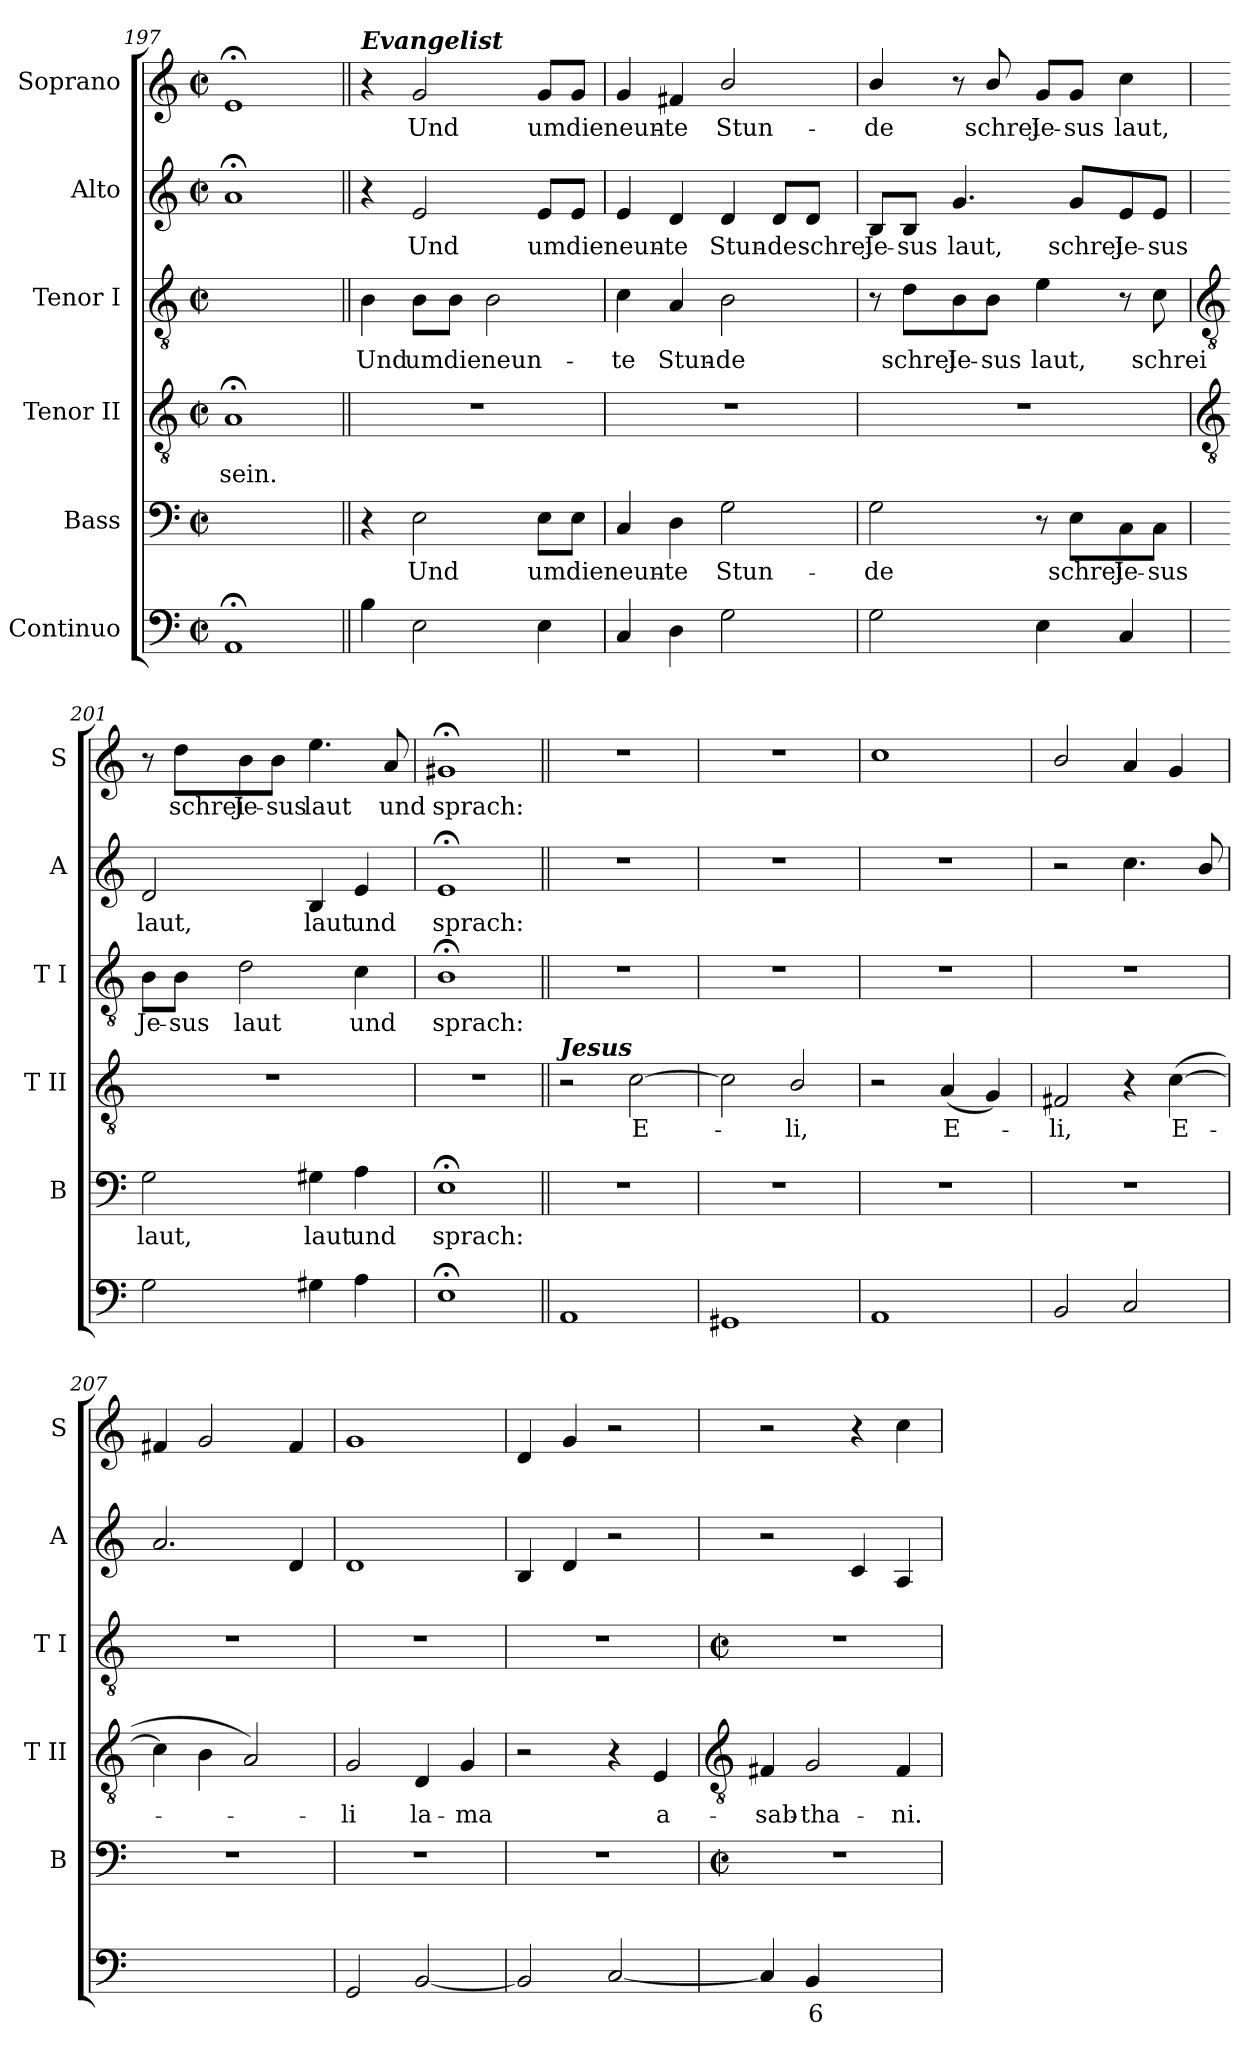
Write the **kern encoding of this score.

**kern	**text	**kern	**text	**kern	**text	**kern	**text	**kern	**text	**kern	**text
*part6	*part6	*part5	*part5	*part4	*part4	*part3	*part3	*part2	*part2	*part1	*part1
*staff6	*staff6	*staff5	*staff5	*staff4	*staff4	*staff3	*staff3	*staff2	*staff2	*staff1	*staff1
*I"Continuo	*	*I"Bass	*	*I"Tenor II	*	*I"Tenor I	*	*I"Alto	*	*I"Soprano	*
*	*	*I'B	*	*I'T II	*	*I'T I	*	*I'A	*	*I'S	*
!!LO:LB:g=z
*clefF4	*	*clefF4	*	*clefGv2	*	*clefGv2	*	*clefG2	*	*clefG2	*
*k[]	*	*k[]	*	*k[]	*	*k[]	*	*k[]	*	*k[]	*
*C:	*	*C:	*	*C:	*	*C:	*	*C:	*	*C:	*
*M2/2	*	*M2/2	*	*M2/2	*	*M2/2	*	*M2/2	*	*M2/2	*
*met(c|)	*	*met(c|)	*	*met(c|)	*	*met(c|)	*	*met(c|)	*	*met(c|)	*
=197	=197	=197	=197	=197	=197	=197	=197	=197	=197	=197	=197
!	!	!	!	!	!LO:LY:b	!	!	!	!	!	!
1AA;<	.	1ryy	.	1A;<	sein.	1ryy	.	1a;<	.	1e;<	.
=198||	=198||	=198||	=198||	=198||	=198||	=198||	=198||	=198||	=198||	=198||	=198||
!	!	!	!	!	!	!	!	!	!	!LO:TX:a:Bi:t=Evangelist	!
!	!	!	!	!	!	!	!LO:LY:b	!	!	!	!
4B	.	4r	.	1r	.	4B	Und	4r	.	4r	.
!	!	!	!LO:LY:b	!	!	!	!LO:LY:b	!	!LO:LY:b	!	!LO:LY:b
2E	.	2E	Und	.	.	8B\L	um	2e	Und	2g	Und
!	!	!	!	!	!	!	!LO:LY:b	!	!	!	!
.	.	.	.	.	.	8B\J	die	.	.	.	.
!	!	!	!	!	!	!	!LO:LY:b	!	!	!	!
.	.	.	.	.	.	2B	neun-	.	.	.	.
!	!	!	!LO:LY:b	!	!	!	!	!	!LO:LY:b	!	!LO:LY:b
4E	.	8E\L	um	.	.	.	.	8e/L	um	8g/L	um
!	!	!	!LO:LY:b	!	!	!	!	!	!LO:LY:b	!	!LO:LY:b
.	.	8E\J	die	.	.	.	.	8e/J	die	8g/J	die
=199	=199	=199	=199	=199	=199	=199	=199	=199	=199	=199	=199
!	!	!	!LO:LY:b	!	!	!	!LO:LY:b	!	!LO:LY:b	!	!LO:LY:b
4C	.	4C	neun-	1r	.	4c	-te	4e	neun-	4g	neun-
!	!	!	!LO:LY:b	!	!	!	!LO:LY:b	!	!LO:LY:b	!	!LO:LY:b
4D	.	4D	-te	.	.	4A	Stun-	4d	-te	4f#X	-te
!	!	!	!LO:LY:b	!	!	!	!LO:LY:b	!	!LO:LY:b	!	!LO:LY:b
2G	.	2G	Stun-	.	.	2B	-de	4d	Stun-	2b/	Stun-
!	!	!	!	!	!	!	!	!	!LO:LY:b	!	!
.	.	.	.	.	.	.	.	8d/L	-de	.	.
!	!	!	!	!	!	!	!	!	!LO:LY:b	!	!
.	.	.	.	.	.	.	.	8d/J	schrei	.	.
=200	=200	=200	=200	=200	=200	=200	=200	=200	=200	=200	=200
!	!	!	!LO:LY:b	!	!	!	!	!	!LO:LY:b	!	!LO:LY:b
2G	.	2G	-de	1r	.	8r	.	8B/L	Je-	4b/	-de
!	!	!	!	!	!	!	!LO:LY:b	!	!LO:LY:b	!	!
.	.	.	.	.	.	8d\L	schrei	8B/J	-sus	.	.
!	!	!	!	!	!	!	!LO:LY:b	!	!LO:LY:b	!	!
.	.	.	.	.	.	8B\	Je-	4.g	laut,	8r	.
!	!	!	!	!	!	!	!LO:LY:b	!	!	!	!LO:LY:b
.	.	.	.	.	.	8B\J	-sus	.	.	8b/	schrei
!	!	!	!	!	!	!	!LO:LY:b	!	!	!	!LO:LY:b
4E	.	8r	.	.	.	4e	laut,	.	.	8g/L	Je-
!	!	!	!LO:LY:b	!	!	!	!	!	!LO:LY:b	!	!LO:LY:b
.	.	8E\L	schrei	.	.	.	.	8g/L	schrei	8g/J	-sus
!	!	!	!LO:LY:b	!	!	!	!	!	!LO:LY:b	!	!LO:LY:b
4C	.	8C\	Je-	.	.	8r	.	8e/	Je-	4cc	laut,
!	!	!	!LO:LY:b	!	!	!	!LO:LY:b	!	!LO:LY:b	!	!
.	.	8C\J	-sus	.	.	8c	schrei	8e/J	-sus	.	.
!!LO:LB:g=z
=201	=201	=201	=201	=201	=201	=201	=201	=201	=201	=201	=201
*	*	*	*	*clefGv2	*	*clefGv2	*	*	*	*	*
!	!	!	!LO:LY:b	!	!	!	!LO:LY:b	!	!LO:LY:b	!	!
2G	.	2G	laut,	1r	.	8B\L	Je-	2d	laut,	8r	.
!	!	!	!	!	!	!	!LO:LY:b	!	!	!	!LO:LY:b
.	.	.	.	.	.	8B\J	-sus	.	.	8dd\L	schrei
!	!	!	!	!	!	!	!LO:LY:b	!	!	!	!LO:LY:b
.	.	.	.	.	.	2d	laut	.	.	8b\	Je-
!	!	!	!	!	!	!	!	!	!	!	!LO:LY:b
.	.	.	.	.	.	.	.	.	.	8b\J	-sus
!	!	!	!LO:LY:b	!	!	!	!	!	!LO:LY:b	!	!LO:LY:b
4G#X	.	4G#X	laut	.	.	.	.	4B	laut	4.ee	laut
!	!	!	!LO:LY:b	!	!	!	!LO:LY:b	!	!LO:LY:b	!	!
4A	.	4A	und	.	.	4c	und	4e	und	.	.
!	!	!	!	!	!	!	!	!	!	!	!LO:LY:b
.	.	.	.	.	.	.	.	.	.	8a	und
=202	=202	=202	=202	=202	=202	=202	=202	=202	=202	=202	=202
!	!	!	!LO:LY:b	!	!	!	!LO:LY:b	!	!LO:LY:b	!	!LO:LY:b
1E;<	.	1E;<	sprach:	1r	.	1B;<	sprach:	1e;<	sprach:	1g#X;<	sprach:
=203||	=203||	=203||	=203||	=203||	=203||	=203||	=203||	=203||	=203||	=203||	=203||
!	!	!	!	!LO:TX:a:Bi:t=Jesus	!	!	!	!	!	!	!
1AA	.	1r	.	2r	.	1r	.	1r	.	1r	.
!	!	!	!	!	!LO:LY:b	!	!	!	!	!	!
.	.	.	.	[2c	E-	.	.	.	.	.	.
=204	=204	=204	=204	=204	=204	=204	=204	=204	=204	=204	=204
1GG#X	.	1r	.	2c]	.	1r	.	1r	.	1r	.
!	!	!	!	!	!LO:LY:b	!	!	!	!	!	!
.	.	.	.	2B/	li,	.	.	.	.	.	.
=205	=205	=205	=205	=205	=205	=205	=205	=205	=205	=205	=205
1AA	.	1r	.	2r	.	1r	.	1r	.	1cc	.
!	!	!	!	!	!LO:LY:b	!	!	!	!	!	!
.	.	.	.	(<4A	E-	.	.	.	.	.	.
.	.	.	.	4G)	.	.	.	.	.	.	.
=206	=206	=206	=206	=206	=206	=206	=206	=206	=206	=206	=206
!	!	!	!	!	!LO:LY:b	!	!	!	!	!	!
2BB	.	1r	.	2F#X	li,	1r	.	2r	.	2b/	.
2C	.	.	.	4r	.	.	.	4.cc	.	4a	.
!	!	!	!	!	!LO:LY:b	!	!	!	!	!	!
.	.	.	.	(>[4c	E-	.	.	.	.	4g	.
.	.	.	.	.	.	.	.	8b/	.	.	.
=207	=207	=207	=207	=207	=207	=207	=207	=207	=207	=207	=207
[4Dyy	.	1r	.	4c]	.	1r	.	2.a	.	4f#X	.
!	!LO:LY:b	!	!	!	!	!	!	!	!	!	!
2Dyy_	4	.	.	4B	.	.	.	.	.	2g	.
.	.	.	.	2A)	.	.	.	.	.	.	.
4Dyy]	.	.	.	.	.	.	.	4d	.	4f#	.
=208	=208	=208	=208	=208	=208	=208	=208	=208	=208	=208	=208
!	!	!	!	!	!LO:LY:b	!	!	!	!	!	!
2GG	.	1r	.	2G	li	1r	.	1d	.	1g	.
!	!	!	!	!	!LO:LY:b	!	!	!	!	!	!
[2BB	.	.	.	4D	la-	.	.	.	.	.	.
!	!	!	!	!	!LO:LY:b	!	!	!	!	!	!
.	.	.	.	4G	-ma	.	.	.	.	.	.
=209	=209	=209	=209	=209	=209	=209	=209	=209	=209	=209	=209
2BB]	.	1r	.	2r	.	1r	.	4B	.	4d	.
.	.	.	.	.	.	.	.	4d	.	4g	.
[2C	.	.	.	4r	.	.	.	2r	.	2r	.
!	!	!	!	!	!LO:LY:b	!	!	!	!	!	!
.	.	.	.	4E	a-	.	.	.	.	.	.
!!LO:LB:g=z
=210	=210	=210	=210	=210	=210	=210	=210	=210	=210	=210	=210
*	*	*	*	*clefGv2	*	*	*	*	*	*	*
*	*	*M2/2	*	*	*	*M2/2	*	*	*	*	*
*	*	*met(c|)	*	*	*	*met(c|)	*	*	*	*	*
!	!	!	!	!	!LO:LY:b	!	!	!	!	!	!
4C]	.	1r	.	4F#X	-sab-	1r	.	2r	.	2r	.
!	!LO:LY:b	!	!	!	!LO:LY:b	!	!	!	!	!	!
4BB	6	.	.	2G	-tha-	.	.	.	.	.	.
!	!LO:LY:b	!	!	!	!	!	!	!	!	!	!
[4AAyy	7	.	.	.	.	.	.	4c	.	4r	.
!	!LO:LY:b	!	!	!	!LO:LY:b	!	!	!	!	!	!
4AAyy]	6	.	.	4F#	-ni.	.	.	4A	.	4cc	.
=	=	=	=	=	=	=	=	=	=	=	=
*-	*-	*-	*-	*-	*-	*-	*-	*-	*-	*-	*-
